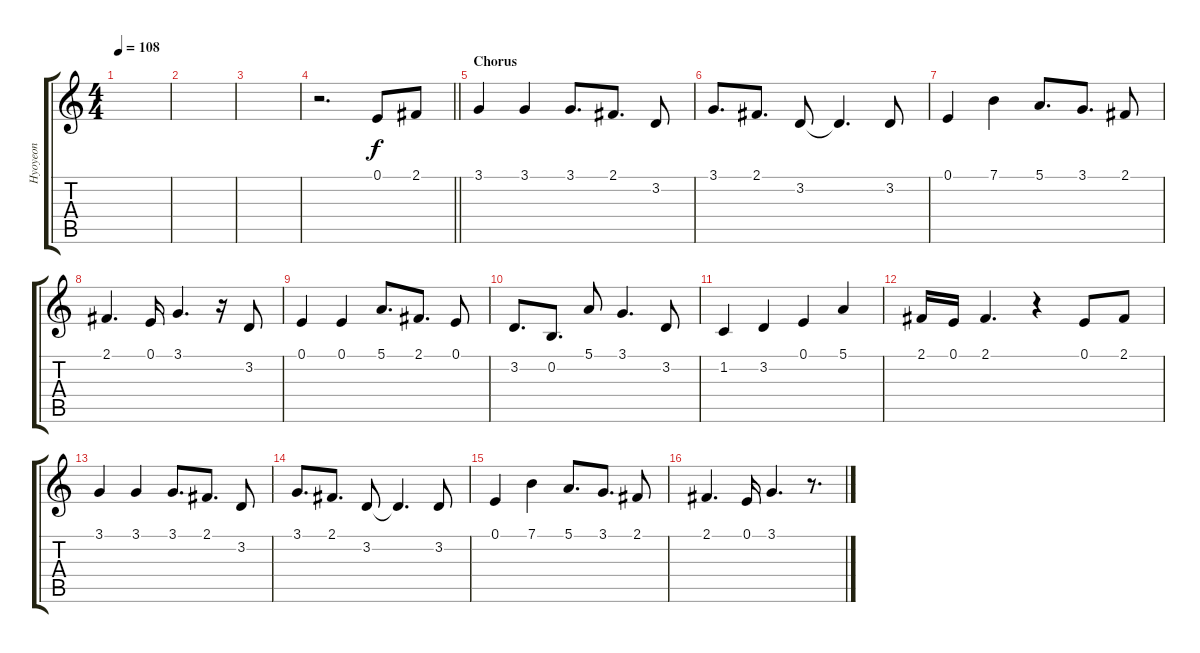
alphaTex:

\track ("Hyoyeon" "Hyoyeon") {instrument frenchhorn}
\staff {score tabs}
\tuning (E4 B3 G3 D3 A2 E2) {hide}
\ts (4 4)
\tempo 108
\clef g2
\ks c
|
|
|
\barLineRight lightlight
r.2{d} 0.1.8{volume 8} 2.1.8 |
\section ("" "Chorus")
3.1.4 3.1.4 3.1.8{d} 2.1.8{d} 3.2.8 |
3.1.8{d} 2.1.8{d} 3.2.8 3.2{t}.4{d} 3.2.8 |
0.1.4 7.1.4 5.1.8{d} 3.1.8{d} 2.1.8 |
2.1.4{d} 0.1.16 3.1.4{d} r.16 3.2.8 |
0.1.4 0.1.4 5.1.8{d} 2.1.8{d} 0.1.8 |
3.2.8{d} 0.2.8{d} 5.1.8 3.1.4{d} 3.2.8 |
1.2.4 3.2.4 0.1.4 5.1.4 |
2.1.16 0.1.16 2.1.4{d} r.4 0.1.8 2.1.8 |
3.1.4 3.1.4 3.1.8{d} 2.1.8{d} 3.2.8 |
3.1.8{d} 2.1.8{d} 3.2.8 3.2{t}.4{d} 3.2.8 |
0.1.4 7.1.4 5.1.8{d} 3.1.8{d} 2.1.8 |
2.1.4{d} 0.1.16 3.1.4{d} r.8{d}
